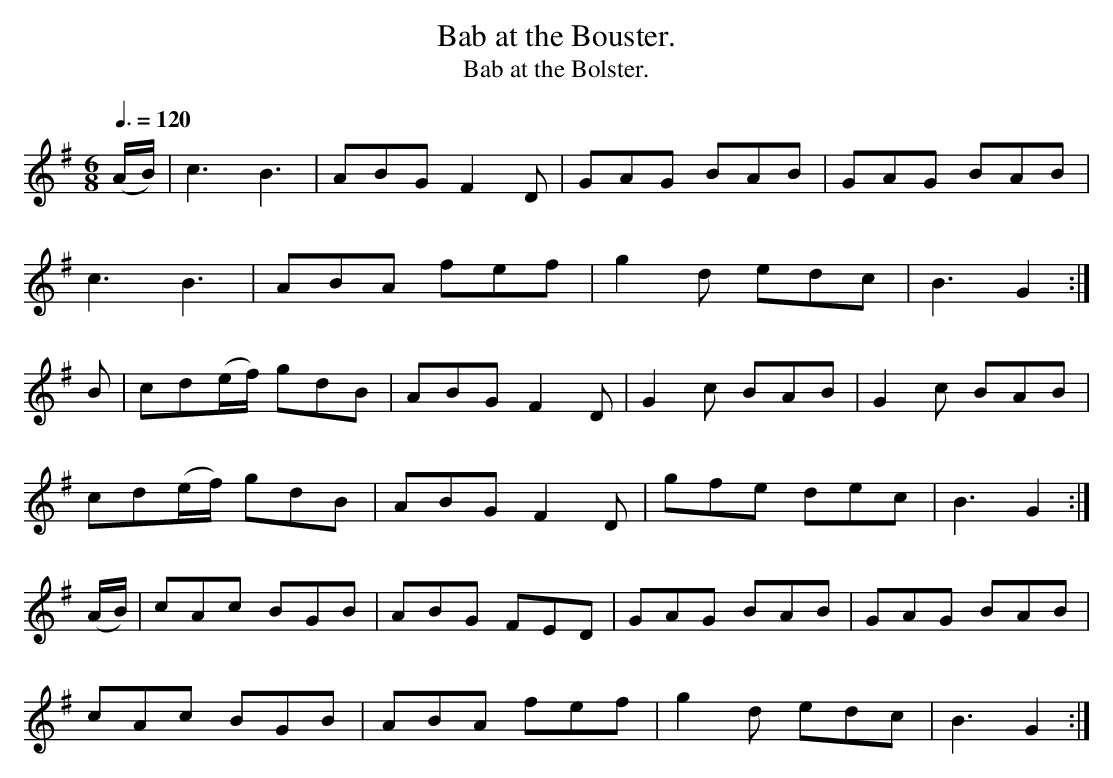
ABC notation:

X:1
T:Bab at the Bouster.
T:Bab at the Bolster.
M:6/8
L:1/8
Q:3/8=120
K:G
(A/B/) | c3 B3 | ABG F2D | GAG BAB | GAG BAB |
 c3 B3 | ABA fef | g2d edc | B3 G2 :|
 B | cd(e/f/) gdB | ABG F2D | G2c BAB | G2c BAB |
 cd(e/f/) gdB | ABG F2D | gfe dec | B3 G2 :|
(A/B/) | cAc BGB | ABG FED | GAG BAB | GAG BAB |
 cAc BGB | ABA fef | g2d edc | B3 G2 :|
